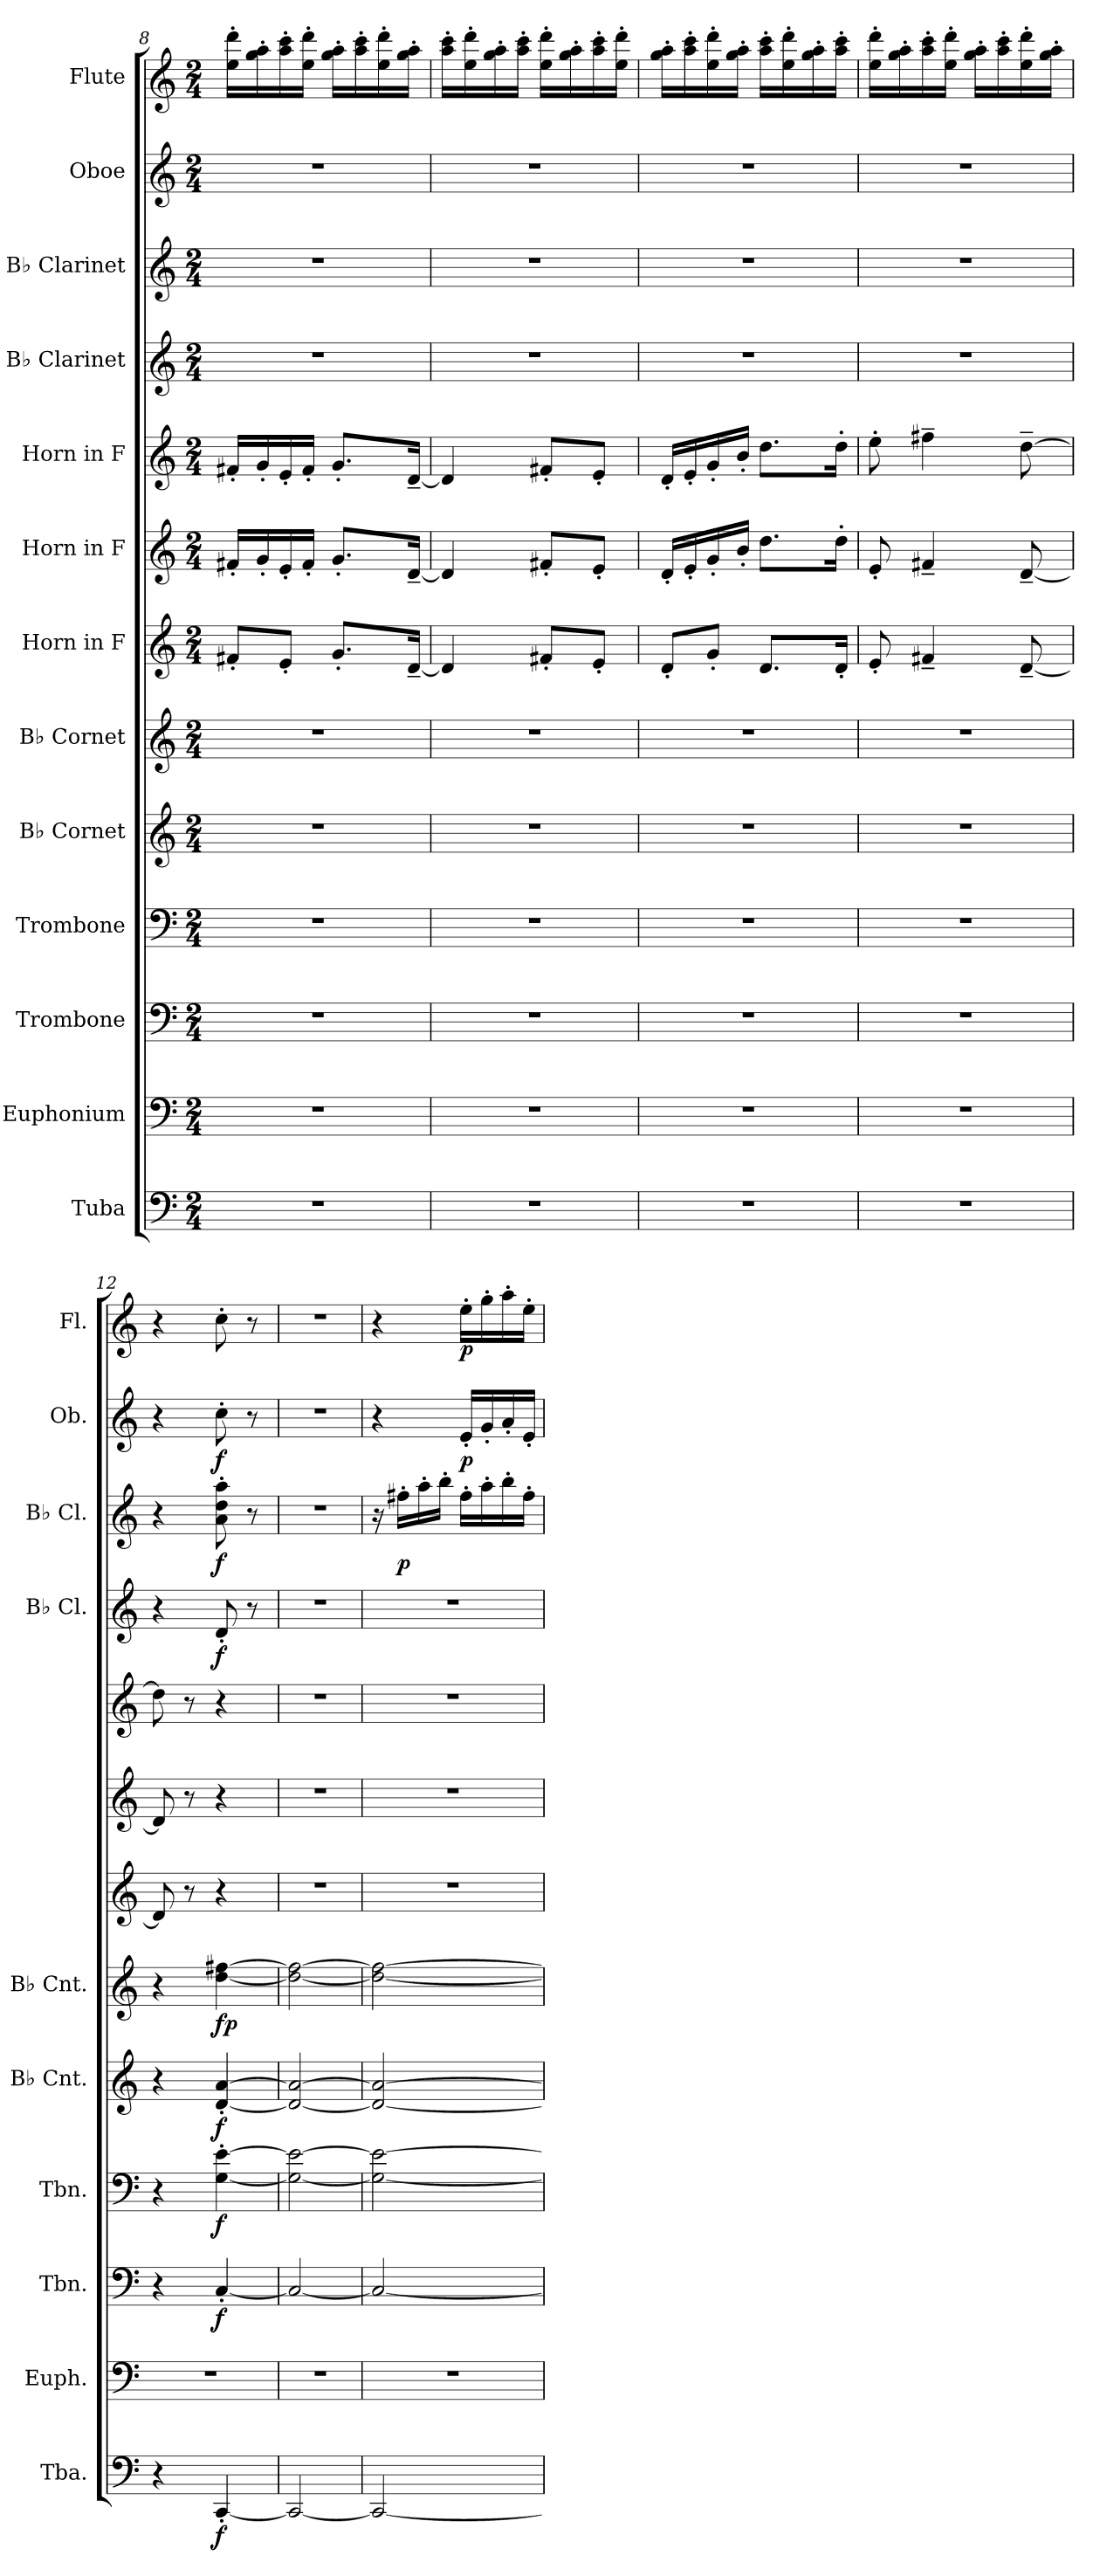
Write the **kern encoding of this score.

**kern	**dynam	**kern	**kern	**dynam	**kern	**dynam	**kern	**dynam	**kern	**dynam	**kern	**kern	**kern	**kern	**dynam	**kern	**dynam	**kern	**dynam	**kern	**dynam
*part13	*part13	*part12	*part11	*part11	*part10	*part10	*part9	*part9	*part8	*part8	*part7	*part6	*part5	*part4	*part4	*part3	*part3	*part2	*part2	*part1	*part1
*staff13	*staff13	*staff12	*staff11	*staff11	*staff10	*staff10	*staff9	*staff9	*staff8	*staff8	*staff7	*staff6	*staff5	*staff4	*staff4	*staff3	*staff3	*staff2	*staff2	*staff1	*staff1
*I"Tuba	*	*I"Euphonium	*I"Trombone	*	*I"Trombone	*	*I"B♭ Cornet	*	*I"B♭ Cornet	*	*I"Horn in F	*I"Horn in F	*I"Horn in F	*I"B♭ Clarinet	*	*I"B♭ Clarinet	*	*I"Oboe	*	*I"Flute	*
*I'Tba.	*	*I'Euph.	*I'Tbn.	*	*I'Tbn.	*	*I'B♭ Cnt.	*	*I'B♭ Cnt.	*	*	*	*	*I'B♭ Cl.	*	*I'B♭ Cl.	*	*I'Ob.	*	*I'Fl.	*
*clefF4	*	*clefF4	*clefF4	*	*clefF4	*	*clefG2	*	*clefG2	*	*clefG2	*clefG2	*clefG2	*clefG2	*	*clefG2	*	*clefG2	*	*clefG2	*
*	*	*	*	*	*	*	*ITrd1c2	*	*ITrd1c2	*	*ITrd4c7	*ITrd4c7	*ITrd4c7	*ITrd1c2	*	*ITrd1c2	*	*	*	*	*
*k[]	*	*k[]	*k[]	*	*k[]	*	*k[b-e-]	*	*k[b-e-]	*	*k[b-]	*k[b-]	*k[b-]	*k[b-e-]	*	*k[b-e-]	*	*k[]	*	*k[]	*
*M2/4	*	*M2/4	*M2/4	*	*M2/4	*	*M2/4	*	*M2/4	*	*M2/4	*M2/4	*M2/4	*M2/4	*	*M2/4	*	*M2/4	*	*M2/4	*
=8	=8	=8	=8	=8	=8	=8	=8	=8	=8	=8	=8	=8	=8	=8	=8	=8	=8	=8	=8	=8	=8
2r	.	2r	2r	.	2r	.	2r	.	2r	.	8Bn'/L	16Bn'/LL	16Bn'/LL	2r	.	2r	.	2r	.	16ee\' 16ddd\'LL	.
.	.	.	.	.	.	.	.	.	.	.	.	16c'/	16c'/	.	.	.	.	.	.	16gg\' 16aa\'	.
.	.	.	.	.	.	.	.	.	.	.	8A'/J	16A'/	16A'/	.	.	.	.	.	.	16aa\' 16ccc\'	.
.	.	.	.	.	.	.	.	.	.	.	.	16B'/JJ	16B'/JJ	.	.	.	.	.	.	16ee\' 16ddd\'JJ	.
.	.	.	.	.	.	.	.	.	.	.	8.c'/L	8.c'/L	8.c'/L	.	.	.	.	.	.	16gg\' 16aa\'LL	.
.	.	.	.	.	.	.	.	.	.	.	.	.	.	.	.	.	.	.	.	16aa\' 16ccc\'	.
.	.	.	.	.	.	.	.	.	.	.	.	.	.	.	.	.	.	.	.	16ee\' 16ddd\'	.
.	.	.	.	.	.	.	.	.	.	.	[16G~/Jk	[16G~/Jk	[16G~/Jk	.	.	.	.	.	.	16gg\' 16aa\'JJ	.
=9	=9	=9	=9	=9	=9	=9	=9	=9	=9	=9	=9	=9	=9	=9	=9	=9	=9	=9	=9	=9	=9
2r	.	2r	2r	.	2r	.	2r	.	2r	.	4G/]	4G/]	4G/]	2r	.	2r	.	2r	.	16aa\' 16ccc\'LL	.
.	.	.	.	.	.	.	.	.	.	.	.	.	.	.	.	.	.	.	.	16ee\' 16ddd\'	.
.	.	.	.	.	.	.	.	.	.	.	.	.	.	.	.	.	.	.	.	16gg\' 16aa\'	.
.	.	.	.	.	.	.	.	.	.	.	.	.	.	.	.	.	.	.	.	16aa\' 16ccc\'JJ	.
.	.	.	.	.	.	.	.	.	.	.	8Bn'/L	8Bn'/L	8Bn'/L	.	.	.	.	.	.	16ee\' 16ddd\'LL	.
.	.	.	.	.	.	.	.	.	.	.	.	.	.	.	.	.	.	.	.	16gg\' 16aa\'	.
.	.	.	.	.	.	.	.	.	.	.	8A'/J	8A'/J	8A'/J	.	.	.	.	.	.	16aa\' 16ccc\'	.
.	.	.	.	.	.	.	.	.	.	.	.	.	.	.	.	.	.	.	.	16ee\' 16ddd\'JJ	.
!!LO:PB:g=z
=10	=10	=10	=10	=10	=10	=10	=10	=10	=10	=10	=10	=10	=10	=10	=10	=10	=10	=10	=10	=10	=10
2r	.	2r	2r	.	2r	.	2r	.	2r	.	8G'/L	16G'/LL	16G'/LL	2r	.	2r	.	2r	.	16gg\' 16aa\'LL	.
.	.	.	.	.	.	.	.	.	.	.	.	16A'/	16A'/	.	.	.	.	.	.	16aa\' 16ccc\'	.
.	.	.	.	.	.	.	.	.	.	.	8c'/J	16c'/	16c'/	.	.	.	.	.	.	16ee\' 16ddd\'	.
.	.	.	.	.	.	.	.	.	.	.	.	16e'/JJ	16e'/JJ	.	.	.	.	.	.	16gg\' 16aa\'JJ	.
.	.	.	.	.	.	.	.	.	.	.	8.G/L	8.g\L	8.g\L	.	.	.	.	.	.	16aa\' 16ccc\'LL	.
.	.	.	.	.	.	.	.	.	.	.	.	.	.	.	.	.	.	.	.	16ee\' 16ddd\'	.
.	.	.	.	.	.	.	.	.	.	.	.	.	.	.	.	.	.	.	.	16gg\' 16aa\'	.
.	.	.	.	.	.	.	.	.	.	.	16G'/Jk	16g'\Jk	16g'\Jk	.	.	.	.	.	.	16aa\' 16ccc\'JJ	.
=11	=11	=11	=11	=11	=11	=11	=11	=11	=11	=11	=11	=11	=11	=11	=11	=11	=11	=11	=11	=11	=11
2r	.	2r	2r	.	2r	.	2r	.	2r	.	8A'/	8A'/	8a'\	2r	.	2r	.	2r	.	16ee\' 16ddd\'LL	.
.	.	.	.	.	.	.	.	.	.	.	.	.	.	.	.	.	.	.	.	16gg\' 16aa\'	.
.	.	.	.	.	.	.	.	.	.	.	4Bn~/	4Bn~/	4bn~\	.	.	.	.	.	.	16aa\' 16ccc\'	.
.	.	.	.	.	.	.	.	.	.	.	.	.	.	.	.	.	.	.	.	16ee\' 16ddd\'JJ	.
.	.	.	.	.	.	.	.	.	.	.	.	.	.	.	.	.	.	.	.	16gg\' 16aa\'LL	.
.	.	.	.	.	.	.	.	.	.	.	.	.	.	.	.	.	.	.	.	16aa\' 16ccc\'	.
.	.	.	.	.	.	.	.	.	.	.	[8G~/	[8G~/	[8g~\	.	.	.	.	.	.	16ee\' 16ddd\'	.
.	.	.	.	.	.	.	.	.	.	.	.	.	.	.	.	.	.	.	.	16gg\' 16aa\'JJ	.
=12	=12	=12	=12	=12	=12	=12	=12	=12	=12	=12	=12	=12	=12	=12	=12	=12	=12	=12	=12	=12	=12
4r	.	2r	4r	.	4r	.	4r	.	4r	.	8G/]	8G/]	8g\]	4r	.	4r	.	4r	.	4r	.
.	.	.	.	.	.	.	.	.	.	.	8r	8r	8r	.	.	.	.	.	.	.	.
!	!LO:DY:b	!	!	!LO:DY:b	!	!LO:DY:b	!	!LO:DY:b	!	!LO:DY:b	!	!	!	!	!LO:DY:b	!	!LO:DY:b	!	!LO:DY:b	!	!LO:DY:b
!	!	!	!	!	!	!	!	!	!	!	!	!	!	!	!	!	!	!	!	!	!LO:DY:n=1:b
[4CC'/	f	.	[4C'/	f	[4G\' [4e\'	f	[4c/' [4g/'	f	[4cc\ [4een\	fp	4r	4r	4r	8c'/	f	8g\' 8cc\' 8gg\'	f	8cc'\	f	8cc'\	p f
.	.	.	.	.	.	.	.	.	.	.	.	.	.	8r	.	8r	.	8r	.	8r	.
=13	=13	=13	=13	=13	=13	=13	=13	=13	=13	=13	=13	=13	=13	=13	=13	=13	=13	=13	=13	=13	=13
2CC/_	.	2r	2C/_	.	2G\_ 2e\_	.	2c/_ 2g/_	.	2cc\_ 2ee\_	.	2r	2r	2r	2r	.	2r	.	2r	.	2r	.
!!LO:PB:g=z
=14	=14	=14	=14	=14	=14	=14	=14	=14	=14	=14	=14	=14	=14	=14	=14	=14	=14	=14	=14	=14	=14
2CC/_	.	2r	2C/_	.	2G\_ 2e\_	.	2c/_ 2g/_	.	2cc\_ 2ee\_	.	2r	2r	2r	2r	.	16r	.	4r	.	4r	.
!	!	!	!	!	!	!	!	!	!	!	!	!	!	!	!	!	!LO:DY:b	!	!	!	!
.	.	.	.	.	.	.	.	.	.	.	.	.	.	.	.	16een'\LL	p	.	.	.	.
.	.	.	.	.	.	.	.	.	.	.	.	.	.	.	.	16gg'\	.	.	.	.	.
.	.	.	.	.	.	.	.	.	.	.	.	.	.	.	.	16aa'\JJ	.	.	.	.	.
!	!	!	!	!	!	!	!	!	!	!	!	!	!	!	!	!	!	!	!LO:DY:b	!	!LO:DY:b
.	.	.	.	.	.	.	.	.	.	.	.	.	.	.	.	16ee'\LL	.	16e'/LL	p	16ee'\LL	p
.	.	.	.	.	.	.	.	.	.	.	.	.	.	.	.	16gg'\	.	16g'/	.	16gg'\	.
.	.	.	.	.	.	.	.	.	.	.	.	.	.	.	.	16aa'\	.	16a'/	.	16aa'\	.
.	.	.	.	.	.	.	.	.	.	.	.	.	.	.	.	16ee'\JJ	.	16e'/JJ	.	16ee'\JJ	.
=	=	=	=	=	=	=	=	=	=	=	=	=	=	=	=	=	=	=	=	=	=
*-	*-	*-	*-	*-	*-	*-	*-	*-	*-	*-	*-	*-	*-	*-	*-	*-	*-	*-	*-	*-	*-
